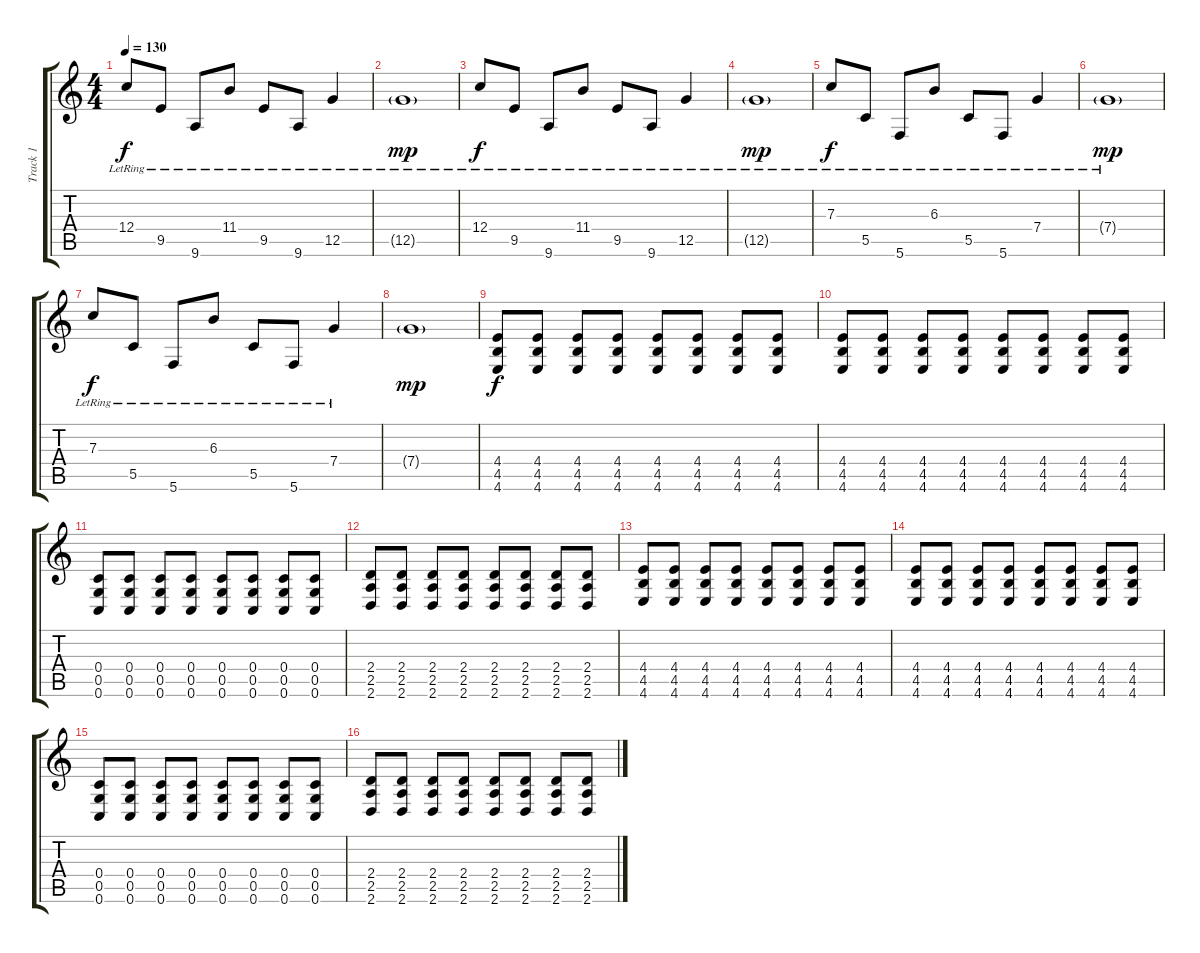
\track ("Track 1" "Track 1") {instrument acousticguitarsteel}
\staff {score tabs}
\tuning (D4 A3 F3 C3 G2 C2) {hide}
\ts (4 4)
\tempo 130
\clef g2
\ks c
12.4{lr}.8{dy f} 9.5{lr}.8 9.6{lr}.8 11.4{lr}.8 9.5{lr}.8 9.6{lr}.8 12.5{lr}.4 |
12.5{g lr}.1{dy mp} |
12.4{lr}.8{dy f} 9.5{lr}.8 9.6{lr}.8 11.4{lr}.8 9.5{lr}.8 9.6{lr}.8 12.5{lr}.4 |
12.5{g lr}.1{dy mp} |
7.3{lr}.8{dy f} 5.5{lr}.8 5.6{lr}.8 6.3{lr}.8 5.5{lr}.8 5.6{lr}.8 7.4{lr}.4 |
7.4{g lr}.1{dy mp} |
7.3{lr}.8{dy f} 5.5{lr}.8 5.6{lr}.8 6.3{lr}.8 5.5{lr}.8 5.6{lr}.8 7.4{lr}.4 |
7.4{g}.1{dy mp} |
(4.4 4.5 4.6).8{dy f} (4.4 4.5 4.6).8 (4.4 4.5 4.6).8 (4.4 4.5 4.6).8 (4.4 4.5 4.6).8 (4.4 4.5 4.6).8 (4.4 4.5 4.6).8 (4.4 4.5 4.6).8 |
(4.4 4.5 4.6).8 (4.4 4.5 4.6).8 (4.4 4.5 4.6).8 (4.4 4.5 4.6).8 (4.4 4.5 4.6).8 (4.4 4.5 4.6).8 (4.4 4.5 4.6).8 (4.4 4.5 4.6).8 |
(0.4 0.5 0.6).8 (0.4 0.5 0.6).8 (0.4 0.5 0.6).8 (0.4 0.5 0.6).8 (0.4 0.5 0.6).8 (0.4 0.5 0.6).8 (0.4 0.5 0.6).8 (0.4 0.5 0.6).8 |
(2.4 2.5 2.6).8 (2.4 2.5 2.6).8 (2.4 2.5 2.6).8 (2.4 2.5 2.6).8 (2.4 2.5 2.6).8 (2.4 2.5 2.6).8 (2.4 2.5 2.6).8 (2.4 2.5 2.6).8 |
(4.4 4.5 4.6).8 (4.4 4.5 4.6).8 (4.4 4.5 4.6).8 (4.4 4.5 4.6).8 (4.4 4.5 4.6).8 (4.4 4.5 4.6).8 (4.4 4.5 4.6).8 (4.4 4.5 4.6).8 |
(4.4 4.5 4.6).8 (4.4 4.5 4.6).8 (4.4 4.5 4.6).8 (4.4 4.5 4.6).8 (4.4 4.5 4.6).8 (4.4 4.5 4.6).8 (4.4 4.5 4.6).8 (4.4 4.5 4.6).8 |
(0.4 0.5 0.6).8 (0.4 0.5 0.6).8 (0.4 0.5 0.6).8 (0.4 0.5 0.6).8 (0.4 0.5 0.6).8 (0.4 0.5 0.6).8 (0.4 0.5 0.6).8 (0.4 0.5 0.6).8 |
(2.4 2.5 2.6).8 (2.4 2.5 2.6).8 (2.4 2.5 2.6).8 (2.4 2.5 2.6).8 (2.4 2.5 2.6).8 (2.4 2.5 2.6).8 (2.4 2.5 2.6).8 (2.4 2.5 2.6).8
